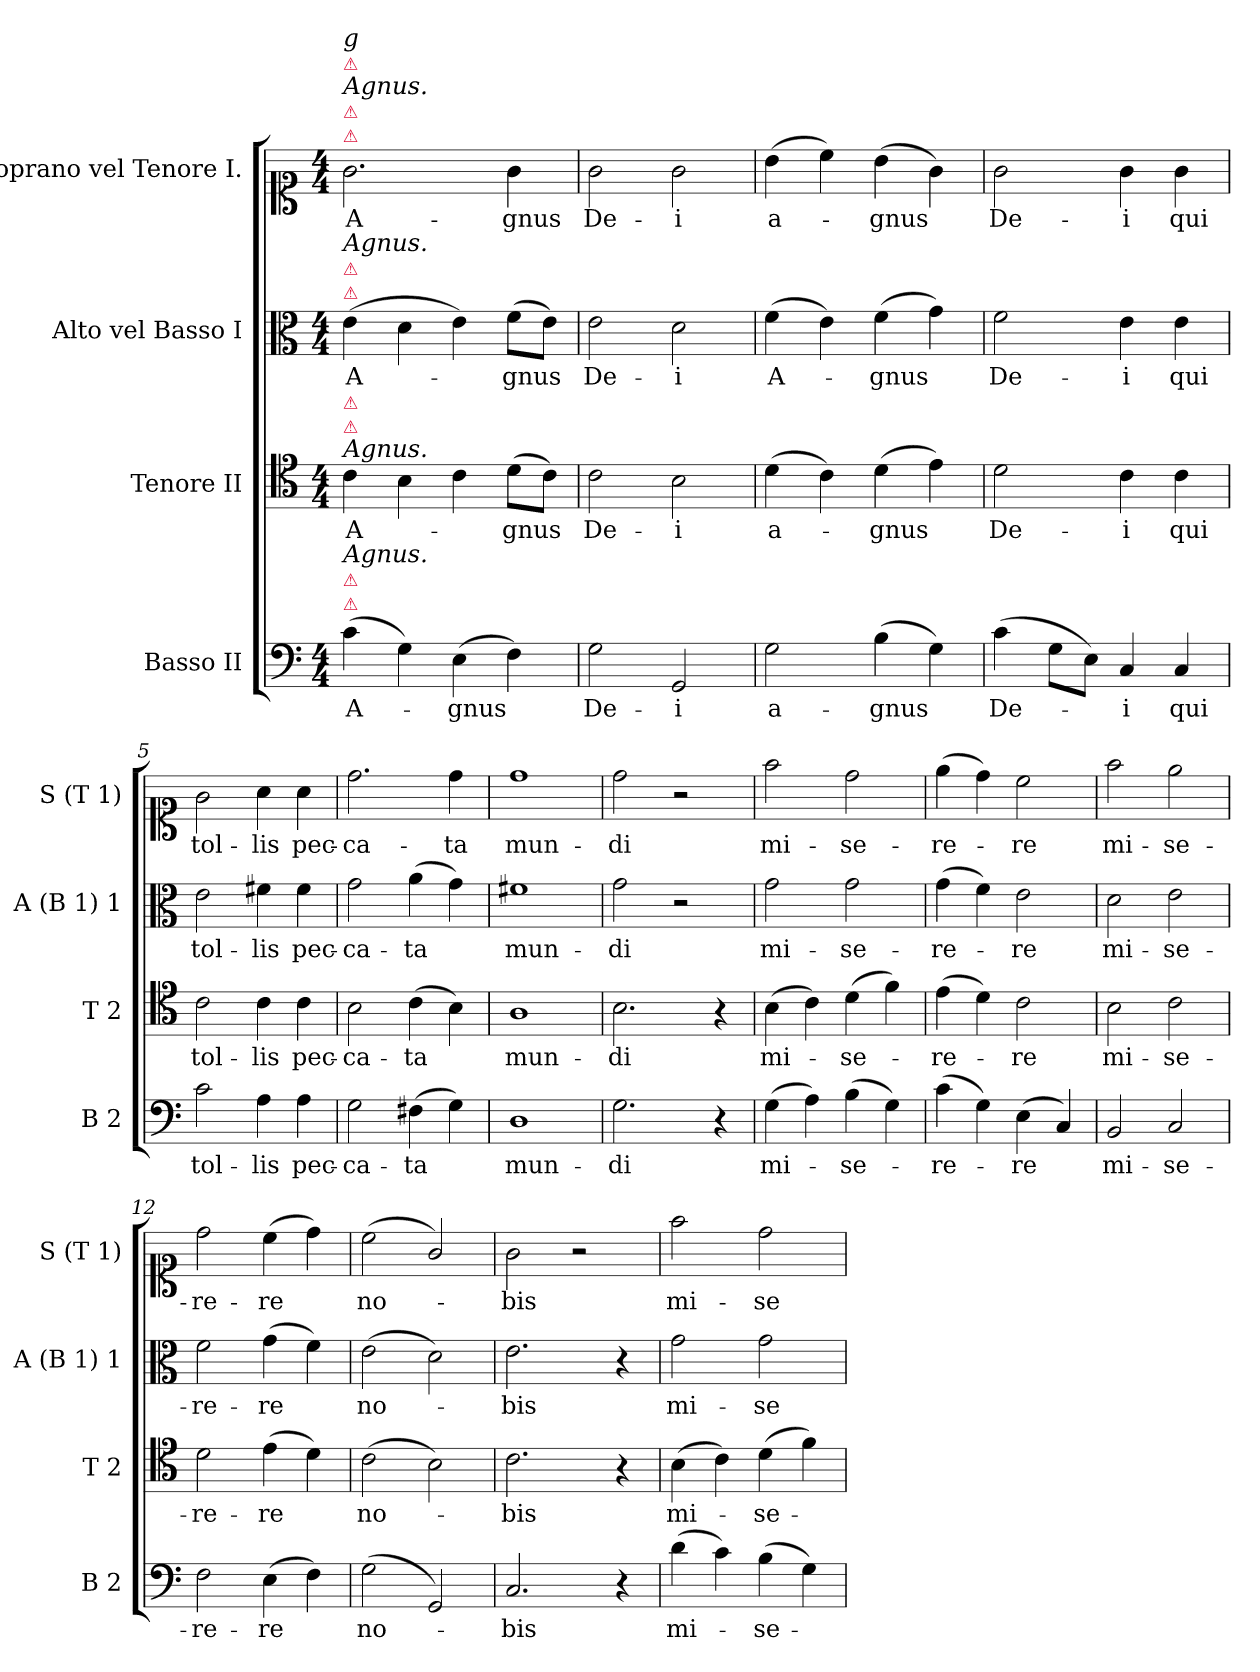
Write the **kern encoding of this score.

**kern	**text	**kern	**text	**kern	**text	**kern	**text
*part4	*part4	*part3	*part3	*part2	*part2	*part1	*part1
*staff4	*staff4	*staff3	*staff3	*staff2	*staff2	*staff1	*staff1
*I"Basso II	*	*I"Tenore II	*	*I"Alto vel Basso I	*	*I"Soprano vel Tenore I.	*
*I'B 2	*	*I'T 2	*	*I'A (B 1) 1	*	*I'S (T 1)	*
*clefF4	*	*clefC4	*	*clefC3	*	*clefC1	*
*k[]	*	*k[]	*	*k[]	*	*k[]	*
*M4/4	*	*M4/4	*	*M4/4	*	*M4/4	*
=1	=1	=1	=1	=1	=1	=1	=1
!	!	!	!	!	!	!LO:TX:a:color=crimson:t=⚠	!
!	!	!	!	!	!	!LO:TX:a:color=crimson:t=⚠	!
!	!	!	!	!	!	!LO:TX:a:i:t=Agnus.	!
!	!	!	!	!	!	!LO:TX:a:color=crimson:t=⚠	!
!	!	!	!	!	!	!LO:TX:a:i:t=g	!
!	!	!	!	!LO:TX:a:color=crimson:t=⚠	!	!	!
!	!	!	!	!LO:TX:a:color=crimson:t=⚠	!	!	!
!	!	!	!	!LO:TX:a:i:t=Agnus.	!	!	!
!	!	!LO:TX:a:i:t=Agnus.	!	!	!	!	!
!	!	!LO:TX:a:color=crimson:t=⚠	!	!	!	!	!
!	!	!LO:TX:a:color=crimson:t=⚠	!	!	!	!	!
!LO:TX:a:color=crimson:t=⚠	!	!	!	!	!	!	!
!LO:TX:a:color=crimson:t=⚠	!	!	!	!	!	!	!
!LO:TX:a:i:t=Agnus.	!	!	!	!	!	!	!
(>4c\	A-	4c\	A-	(>4e\	A-	2.g\	A-
4G\)	.	4B\	.	4d\	.	.	.
(>4E\	-gnus	4c\	.	4e\)	.	.	.
4F\)	.	(>8d\L	-gnus	(>8f\L	gnus	4g\	-gnus
.	.	8c\J)	.	8e\J)	.	.	.
=2	=2	=2	=2	=2	=2	=2	=2
2G\	De-	2c\	De-	2e\	De-	2g\	De-
2GG/	-i	2B\	-i	2d\	-i	2g\	-i
=3	=3	=3	=3	=3	=3	=3	=3
2G\	a-	(>4d\	a-	(>4f\	A-	(>4b\	a-
.	.	4c\)	.	4e\)	.	4cc\)	.
(>4B\	-gnus	(>4d\	-gnus	(>4f\	-gnus	(>4b\	-gnus
4G\)	.	4e\)	.	4g\)	.	4g\)	.
=4	=4	=4	=4	=4	=4	=4	=4
(>4c\	De-	2d\	De-	2f\	De-	2g\	De-
8G\L	.	.	.	.	.	.	.
8E\J)	.	.	.	.	.	.	.
4C/	-i	4c\	-i	4e\	-i	4g\	-i
4C/	qui	4c\	qui	4e\	qui	4g\	qui
=5	=5	=5	=5	=5	=5	=5	=5
2c\	tol-	2c\	tol-	2e\	tol-	2g\	tol-
4A\	-lis	4c\	-lis	4f#X\	-lis	4a\	-lis
4A\	pec-	4c\	pec-	4f#\	pec-	4a\	pec-
=6	=6	=6	=6	=6	=6	=6	=6
2G\	-ca-	2B\	-ca-	2g\	-ca-	2.dd\	-ca-
(>4F#X\	-ta	(>4c\	-ta	(>4a\	-ta	.	.
4G\)	.	4B\)	.	4g\)	.	4dd\	-ta
=7	=7	=7	=7	=7	=7	=7	=7
1D	mun-	1A	mun-	1f#X	mun-	1dd	mun-
=8	=8	=8	=8	=8	=8	=8	=8
2.G\	-di	2.B\	-di	2g\	-di	2dd\	-di
.	.	.	.	2r	.	2r	.
4r	.	4r	.	.	.	.	.
=9	=9	=9	=9	=9	=9	=9	=9
(>4G\	mi-	(>4B\	mi-	2g\	mi-	2ff\	mi-
4A\)	.	4c\)	.	.	.	.	.
(>4B\	-se-	(>4d\	-se-	2g\	-se-	2dd\	-se-
4G\)	.	4f\)	.	.	.	.	.
=10	=10	=10	=10	=10	=10	=10	=10
(>4c\	-re-	(>4e\	-re-	(>4g\	-re-	(>4ee\	-re-
4G\)	.	4d\)	.	4f\)	.	4dd\)	.
(>4E\	-re	2c\	-re	2e\	-re	2cc\	-re
4C/)	.	.	.	.	.	.	.
=11	=11	=11	=11	=11	=11	=11	=11
2BB/	mi-	2B\	mi-	2d\	mi-	2ff\	mi-
2C/	-se-	2c\	-se-	2e\	-se-	2ee\	-se-
=12	=12	=12	=12	=12	=12	=12	=12
2F\	-re-	2d\	-re-	2f\	-re-	2dd\	-re-
(>4E\	-re	(>4e\	-re	(>4g\	-re	(>4cc\	-re
4F\)	.	4d\)	.	4f\)	.	4dd\)	.
=13	=13	=13	=13	=13	=13	=13	=13
(>2G\	no-	(>2c\	no-	(>2e\	no-	(>2cc\	no-
2GG/)	.	2B\)	.	2d\)	.	2g/)	.
=14	=14	=14	=14	=14	=14	=14	=14
2.C/	-bis	2.c\	-bis	2.e\	-bis	2g\	-bis
.	.	.	.	.	.	2r	.
4r	.	4r	.	4r	.	.	.
=15	=15	=15	=15	=15	=15	=15	=15
(>4d\	mi-	(>4B\	mi-	2g\	mi-	2ff\	mi-
4c\)	.	4c\)	.	.	.	.	.
(>4B\	-se-	(>4d\	-se-	2g\	-se-	2dd\	-se-
4G\)	.	4f\)	.	.	.	.	.
=	=	=	=	=	=	=	=
*-	*-	*-	*-	*-	*-	*-	*-
